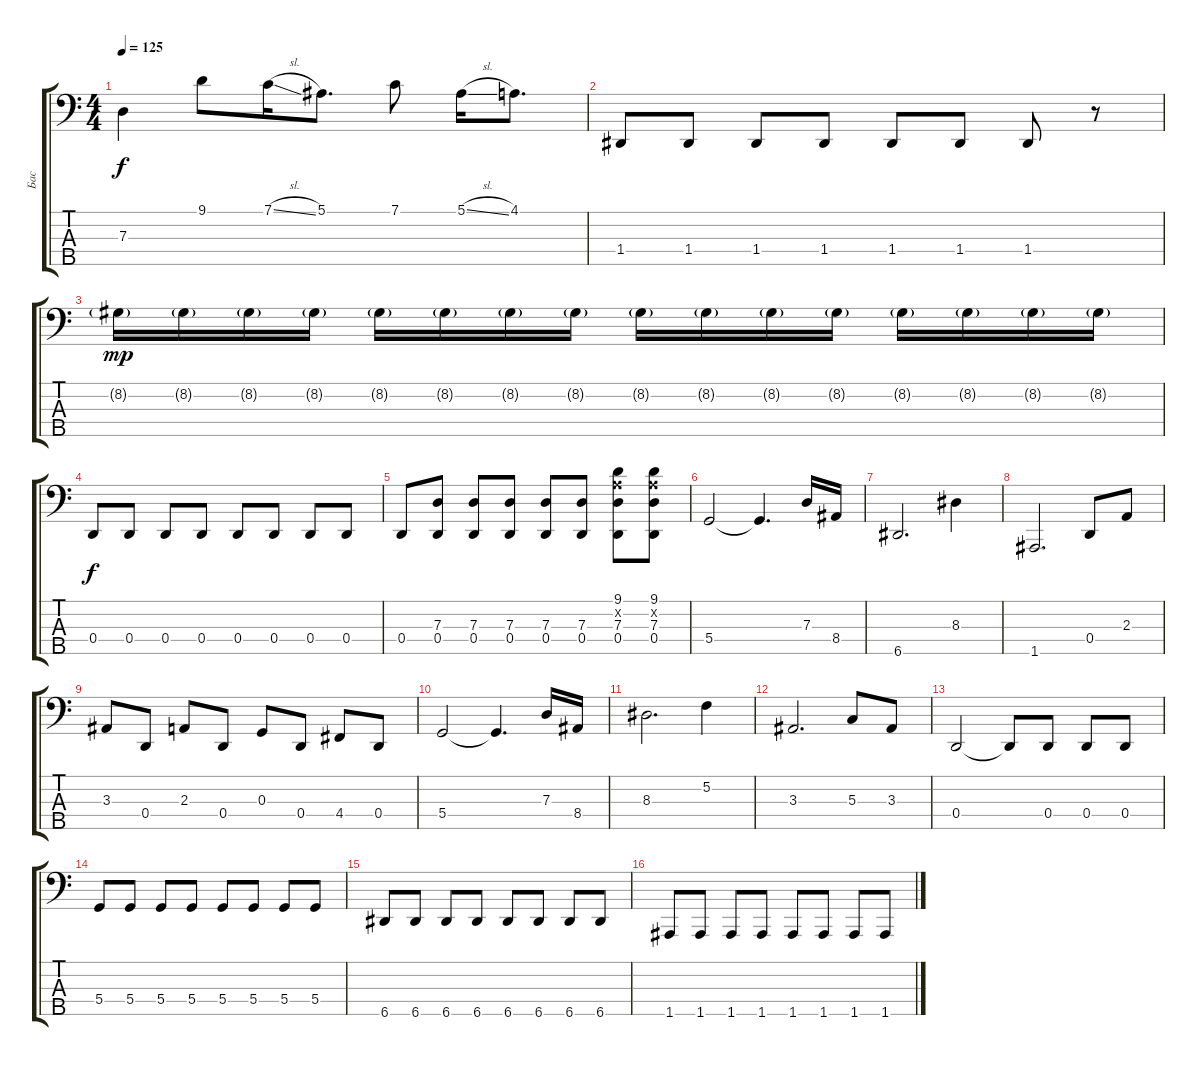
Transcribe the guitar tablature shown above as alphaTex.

\track ("Бас" "Бас") {instrument electricbassfinger}
\staff {score tabs}
\tuning (F2 C2 G1 D1 A0) {hide}
\ts (4 4)
\tempo 125
\clef f4
\ks c
7.3.4{dy f} 9.1.8 7.1{sl}.16 5.1.8{d} 7.1.8 5.1{sl}.16 4.1.8{d} |
1.4.8 1.4.8 1.4.8 1.4.8 1.4.8 1.4.8 1.4.8 r.8 |
8.2{g}.16{dy mp} 8.2{g}.16 8.2{g}.16 8.2{g}.16 8.2{g}.16 8.2{g}.16 8.2{g}.16 8.2{g}.16 8.2{g}.16 8.2{g}.16 8.2{g}.16 8.2{g}.16 8.2{g}.16 8.2{g}.16 8.2{g}.16 8.2{g}.16 |
0.4.8{dy f} 0.4.8 0.4.8 0.4.8 0.4.8 0.4.8 0.4.8 0.4.8 |
0.4.8 (7.3 0.4).8 (7.3 0.4).8 (7.3 0.4).8 (7.3 0.4).8 (7.3 0.4).8 (9.1 9.2{x} 7.3 0.4).8 (9.1 9.2{x} 7.3 0.4).8 |
5.4.2 5.4{t}.4{d} 7.3.16 8.4.16 |
6.5.2{d} 8.3.4 |
1.5.2{d} 0.4.8 2.3.8 |
3.3.8 0.4.8 2.3.8 0.4.8 0.3.8 0.4.8 4.4.8 0.4.8 |
5.4.2 5.4{t}.4{d} 7.3.16 8.4.16 |
8.3.2{d} 5.2.4 |
3.3.2{d} 5.3.8 3.3.8 |
0.4.2 0.4{t}.8 0.4.8 0.4.8 0.4.8 |
5.4.8 5.4.8 5.4.8 5.4.8 5.4.8 5.4.8 5.4.8 5.4.8 |
6.5.8 6.5.8 6.5.8 6.5.8 6.5.8 6.5.8 6.5.8 6.5.8 |
1.5.8 1.5.8 1.5.8 1.5.8 1.5.8 1.5.8 1.5.8 1.5.8
